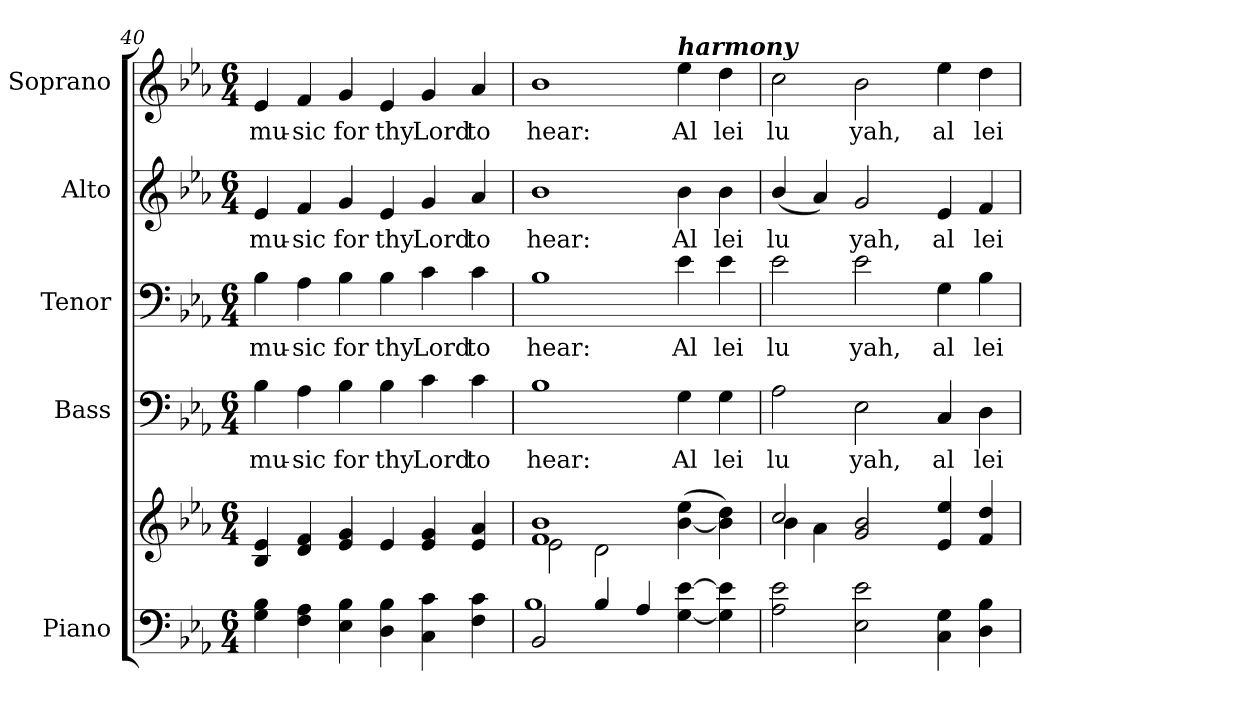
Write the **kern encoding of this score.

**kern	**kern	**kern	**text	**kern	**text	**kern	**text	**kern	**text
*part5	*part5	*part4	*part4	*part3	*part3	*part2	*part2	*part1	*part1
*staff6	*staff5	*staff4	*staff4	*staff3	*staff3	*staff2	*staff2	*staff1	*staff1
*I"Piano	*	*I"Bass	*	*I"Tenor	*	*I"Alto	*	*I"Soprano	*
*I'Pno.	*	*I'B.	*	*I'T.	*	*I'A.	*	*I'S.	*
*clefF4	*clefG2	*clefF4	*	*clefF4	*	*clefG2	*	*clefG2	*
*k[b-e-a-]	*k[b-e-a-]	*k[b-e-a-]	*	*k[b-e-a-]	*	*k[b-e-a-]	*	*k[b-e-a-]	*
*E-:	*E-:	*E-:	*	*E-:	*	*E-:	*	*E-:	*
*M6/4	*M6/4	*M6/4	*	*M6/4	*	*M6/4	*	*M6/4	*
=40	=40	=40	=40	=40	=40	=40	=40	=40	=40
!	!	!	!LO:LY:b:color=#000000	!	!	!	!	!	!
!	!	!	!	!	!LO:LY:b:color=#000000	!	!	!	!
!	!	!	!	!	!	!	!LO:LY:b:color=#000000	!	!
!	!	!	!	!	!	!	!	!	!LO:LY:b:color=#000000
4Gi\ 4B-i	4B-i/ 4e-i	4B-i\	mu-	4B-i\	mu-	4e-i/	mu-	4e-i/	mu-
!	!	!	!LO:LY:b:color=#000000	!	!	!	!	!	!
!	!	!	!	!	!LO:LY:b:color=#000000	!	!	!	!
!	!	!	!	!	!	!	!LO:LY:b:color=#000000	!	!
!	!	!	!	!	!	!	!	!	!LO:LY:b:color=#000000
4Fi\ 4A-i	4di/ 4fi	4A-i\	-sic	4A-i\	-sic	4fi/	-sic	4fi/	-sic
!	!	!	!LO:LY:b:color=#000000	!	!	!	!	!	!
!	!	!	!	!	!LO:LY:b:color=#000000	!	!	!	!
!	!	!	!	!	!	!	!LO:LY:b:color=#000000	!	!
!	!	!	!	!	!	!	!	!	!LO:LY:b:color=#000000
4E-i\ 4B-i	4e-i/ 4gi	4B-i\	for	4B-i\	for	4gi/	for	4gi/	for
!	!	!	!LO:LY:b:color=#000000	!	!	!	!	!	!
!	!	!	!	!	!LO:LY:b:color=#000000	!	!	!	!
!	!	!	!	!	!	!	!LO:LY:b:color=#000000	!	!
!	!	!	!	!	!	!	!	!	!LO:LY:b:color=#000000
4Di\ 4B-i	4e-i/	4B-i\	thy	4B-i\	thy	4e-i/	thy	4e-i/	thy
!	!	!	!LO:LY:b:color=#000000	!	!	!	!	!	!
!	!	!	!	!	!LO:LY:b:color=#000000	!	!	!	!
!	!	!	!	!	!	!	!LO:LY:b:color=#000000	!	!
!	!	!	!	!	!	!	!	!	!LO:LY:b:color=#000000
4Ci\ 4ci	4e-i/ 4gi	4ci\	Lord	4ci\	Lord	4gi/	Lord	4gi/	Lord
!	!	!	!LO:LY:b:color=#000000	!	!	!	!	!	!
!	!	!	!	!	!LO:LY:b:color=#000000	!	!	!	!
!	!	!	!	!	!	!	!LO:LY:b:color=#000000	!	!
!	!	!	!	!	!	!	!	!	!LO:LY:b:color=#000000
4Fi\ 4ci	4e-i/ 4a-i	4ci\	to	4ci\	to	4a-i/	to	4a-i/	to
!!LO:PB:g=z
=41	=41	=41	=41	=41	=41	=41	=41	=41	=41
*^	*^	*	*	*	*	*	*	*	*
!	!	!	!	!	!LO:LY:b:color=#000000	!	!	!	!	!	!
!	!	!	!	!	!	!	!LO:LY:b:color=#000000	!	!	!	!
!	!	!	!	!	!	!	!	!	!LO:LY:b:color=#000000	!	!
!	!	!	!	!	!	!	!	!	!	!	!LO:LY:b:color=#000000
2BB-i/	1B-i	1fi 1b-i	2e-i\	1B-i	hear:	1B-i	hear:	1b-i	hear:	1b-i	hear:
4B-i/	.	.	2di\	.	.	.	.	.	.	.	.
4A-i/	.	.	.	.	.	.	.	.	.	.	.
!	!	!	!	!	!LO:LY:b:color=#000000	!	!	!	!	!	!
!	!	!	!	!	!	!	!LO:LY:b:color=#000000	!	!	!	!
!	!	!	!	!	!	!	!	!	!LO:LY:b:color=#000000	!	!
!	!	!	!	!	!	!	!	!	!	!LO:TX:a:Bi:t=harmony	!
!	!	!	!	!	!	!	!	!	!	!	!LO:LY:b:color=#000000
[<4Gi\ [>4e-i	4ryy	([<4b-i\ 4ee-i	4ryy	4Gi\	Al	4e-i\	Al	4b-i\	Al	4ee-i\	Al
!	!	!	!	!	!LO:LY:b:color=#000000	!	!	!	!	!	!
!	!	!	!	!	!	!	!LO:LY:b:color=#000000	!	!	!	!
!	!	!	!	!	!	!	!	!	!LO:LY:b:color=#000000	!	!
!	!	!	!	!	!	!	!	!	!	!	!LO:LY:b:color=#000000
4Gi\] 4e-i]	4ryy	4b-i\] 4ddi)	4ryy	4Gi\	lei	4e-i\	lei	4b-i\	lei	4ddi\	lei
*v	*v	*	*	*	*	*	*	*	*	*	*
=42	=42	=42	=42	=42	=42	=42	=42	=42	=42	=42
*^	*	*	*	*	*	*	*	*	*	*
!	!	!	!	!	!LO:LY:b:color=#000000	!	!	!	!	!	!
*v	*v	*	*	*	*	*	*	*	*	*	*
*^	*	*	*	*	*	*	*	*	*	*
!	!	!	!	!	!	!	!LO:LY:b:color=#000000	!	!	!	!
*v	*v	*	*	*	*	*	*	*	*	*	*
*^	*	*	*	*	*	*	*	*	*	*
!	!	!	!	!	!	!	!	!	!LO:LY:b:color=#000000	!	!
*v	*v	*	*	*	*	*	*	*	*	*	*
*^	*	*	*	*	*	*	*	*	*	*
!	!	!	!	!	!	!	!	!	!	!	!LO:LY:b:color=#000000
*v	*v	*	*	*	*	*	*	*	*	*	*
2A-i\ 2e-i	2cci/	4b-i\	2A-i\	lu	2e-i\	lu	(4b-i/	lu	2cci\	lu
.	.	4a-i\	.	.	.	.	4a-i/)	.	.	.
!	!	!	!	!LO:LY:b:color=#000000	!	!	!	!	!	!
!	!	!	!	!	!	!LO:LY:b:color=#000000	!	!	!	!
!	!	!	!	!	!	!	!	!LO:LY:b:color=#000000	!	!
!	!	!	!	!	!	!	!	!	!	!LO:LY:b:color=#000000
2E-i\ 2e-i	2gi/ 2b-i	4ryy	2E-i\	yah,	2e-i\	yah,	2gi/	yah,	2b-i\	yah,
.	.	2.ryy	.	.	.	.	.	.	.	.
!	!	!	!	!LO:LY:b:color=#000000	!	!	!	!	!	!
!	!	!	!	!	!	!LO:LY:b:color=#000000	!	!	!	!
!	!	!	!	!	!	!	!	!LO:LY:b:color=#000000	!	!
!	!	!	!	!	!	!	!	!	!	!LO:LY:b:color=#000000
4Ci\ 4Gi	4e-i/ 4ee-i	.	4Ci/	al	4Gi\	al	4e-i/	al	4ee-i\	al
!	!	!	!	!LO:LY:b:color=#000000	!	!	!	!	!	!
!	!	!	!	!	!	!LO:LY:b:color=#000000	!	!	!	!
!	!	!	!	!	!	!	!	!LO:LY:b:color=#000000	!	!
!	!	!	!	!	!	!	!	!	!	!LO:LY:b:color=#000000
4Di\ 4B-i	4fi/ 4ddi	.	4Di\	lei	4B-i\	lei	4fi/	lei	4ddi\	lei
*	*v	*v	*	*	*	*	*	*	*	*
=	=	=	=	=	=	=	=	=	=
*-	*-	*-	*-	*-	*-	*-	*-	*-	*-
